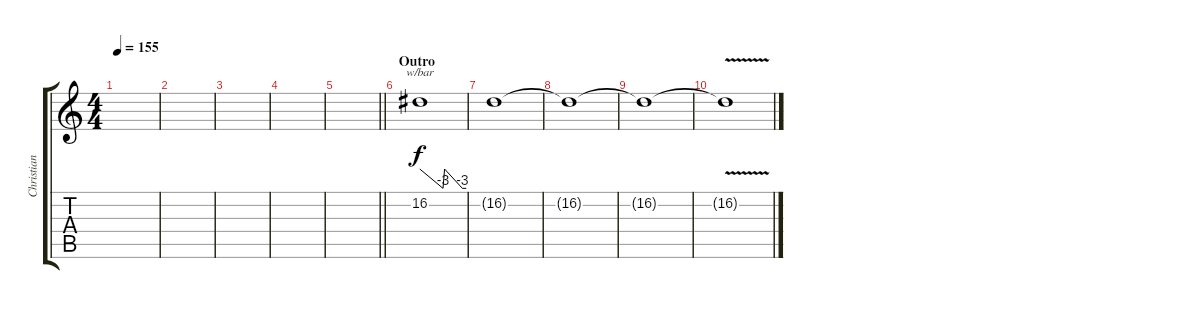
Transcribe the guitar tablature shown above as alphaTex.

\track ("Christian \"Flake\" Lorenz" "Christian ") {instrument choiraahs}
\staff {score tabs}
\tuning (E4 B3 G3 D3 A2 D2) {hide}
\ts (4 4)
\tempo 155
\clef g2
\ks c
|
|
|
|
\barLineRight lightlight
|
\section ("" "Outro")
16.2.1{tbe (custom default 0 0 30 -12 32 0 55 -12 60 -12) volume 9} |
16.2{t}.1 |
16.2{t}.1{volume 9} |
16.2{t}.1 |
16.2{v t}.1{volume 0}
